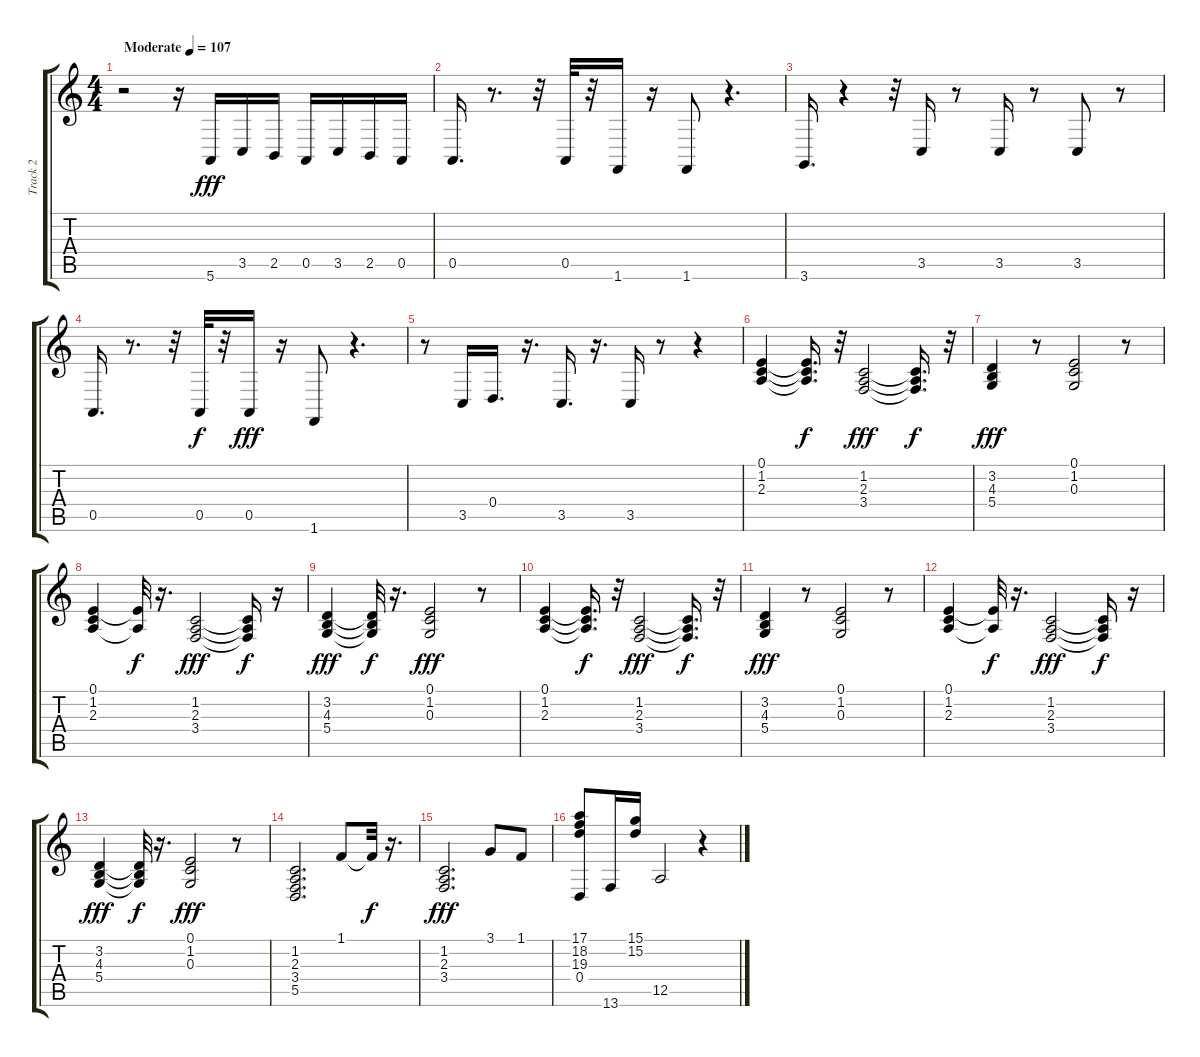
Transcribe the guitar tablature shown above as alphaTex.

\track ("Track 2" "Track 2") {instrument acousticgrandpiano}
\staff {score tabs}
\tuning (E4 B3 G3 D3 A2 E2) {hide}
\ts (4 4)
\tempo (107 "Moderate")
\clef g2
\ks c
r.2{dy fff instrument acousticgrandpiano} r.16 5.6.16{balance 10} 3.5.16{balance 10} 2.5.16{balance 10} 0.5.16{balance 10} 3.5.16{balance 10} 2.5.16{balance 10} 0.5.16{balance 10} |
0.5.16{d balance 10} r.8{d} r.32 0.5.32 r.32 1.6.16 r.16 1.6.8 r.4{d} |
3.6.16{d} r.4 r.32 3.5.16 r.8 3.5.16 r.8 3.5.8 r.8 |
0.5.16{d} r.8{d} r.32 0.5.32{dy f} r.32 0.5.16{dy fff} r.16 1.6.8 r.4{d} |
r.8 3.5.16 0.4.16{d} r.16{d} 3.5.16{d} r.16{d} 3.5.16 r.8 r.4 |
(0.1 1.2 2.3).4 (0.1{t} 1.2{t} 2.3{t}).16{d dy f} r.32 (1.2 2.3 3.4).2{dy fff} (1.2{t} 2.3{t} 3.4{t}).16{d dy f} r.32 |
(3.2 4.3 5.4).4{dy fff} r.8 (0.1 1.2 0.3).2 r.8 |
(0.1 1.2 2.3).4 (0.1{t} 2.3{t}).32{dy f} r.16{d} (1.2 2.3 3.4).2{dy fff} (1.2{t} 2.3{t} 3.4{t}).16{dy f} r.16 |
(3.2 4.3 5.4).4{dy fff} (3.2{t} 4.3{t} 5.4{t}).32{dy f} r.16{d} (0.1 1.2 0.3).2{dy fff} r.8 |
(0.1 1.2 2.3).4 (0.1{t} 1.2{t} 2.3{t}).16{d dy f} r.32 (1.2 2.3 3.4).2{dy fff} (1.2{t} 2.3{t} 3.4{t}).16{d dy f} r.32 |
(3.2 4.3 5.4).4{dy fff} r.8 (0.1 1.2 0.3).2 r.8 |
(0.1 1.2 2.3).4 (0.1{t} 2.3{t}).32{dy f} r.16{d} (1.2 2.3 3.4).2{dy fff} (1.2{t} 2.3{t} 3.4{t}).16{dy f} r.16 |
(3.2 4.3 5.4).4{dy fff} (3.2{t} 4.3{t} 5.4{t}).32{dy f} r.16{d} (0.1 1.2 0.3).2{dy fff} r.8 |
(1.2 2.3 3.4 5.5).2{d} 1.1.8 1.1{t}.32{dy f} r.16{d} |
(1.2 2.3 3.4).2{d dy fff} 3.1.8 1.1.8 |
(17.1 18.2 19.3 0.4).8 13.6.16 (15.1 15.2).16 12.5.2 r.4
